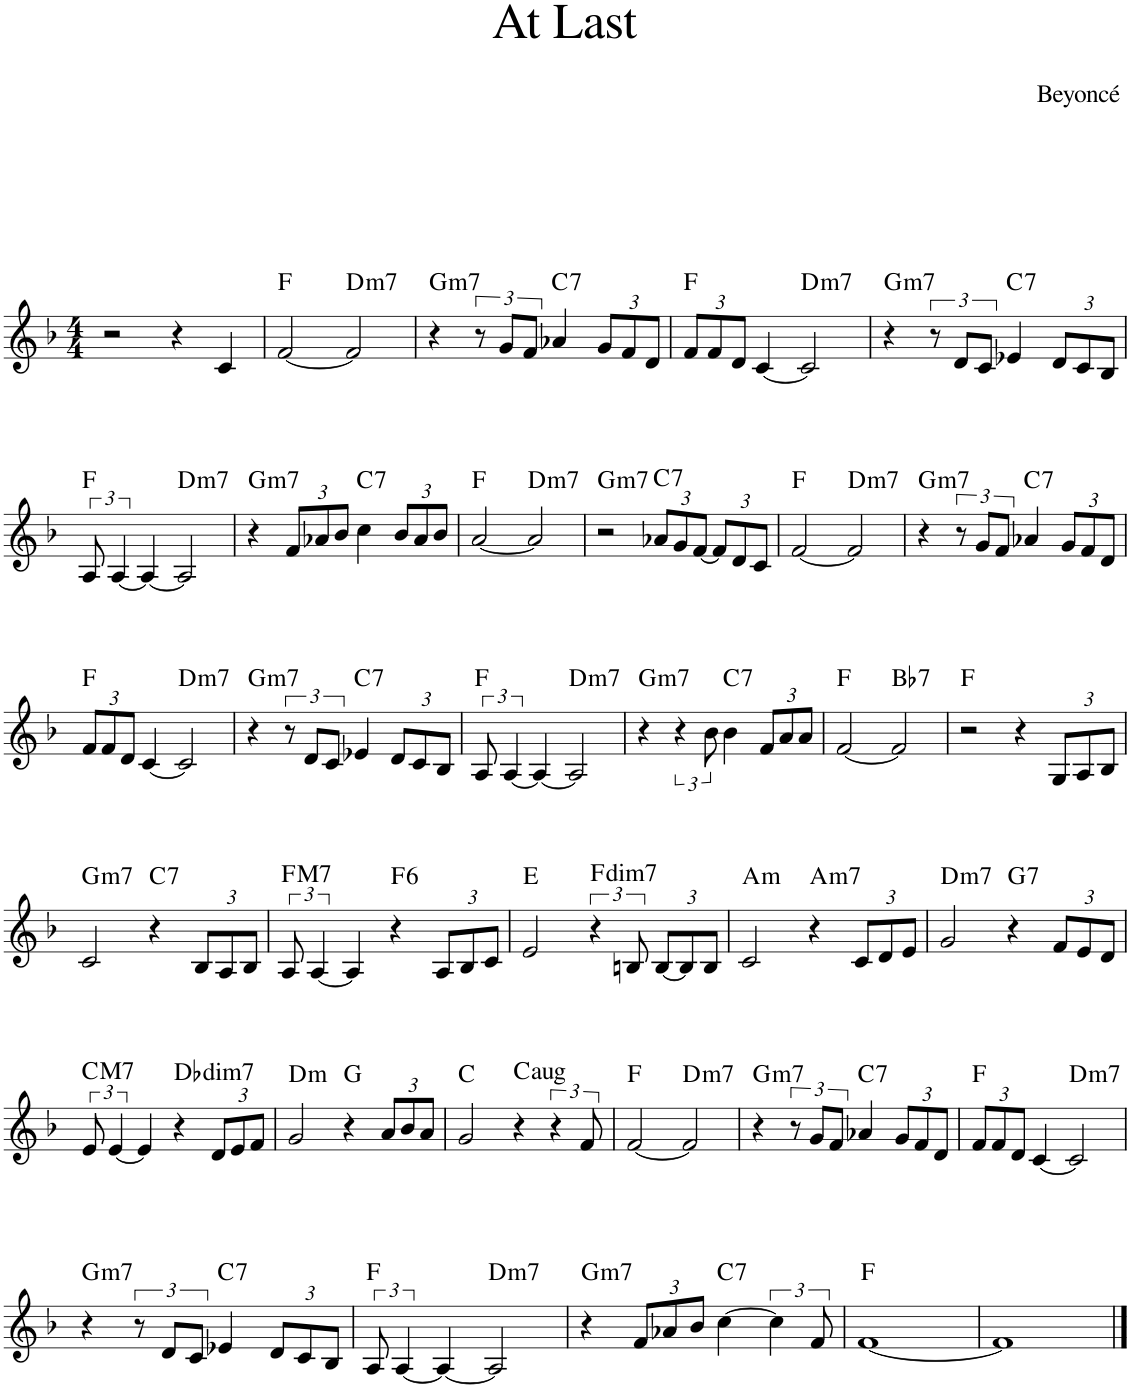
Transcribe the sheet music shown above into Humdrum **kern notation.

**kern	**harte
*part1	*part1
*staff1	*
*I"Piano	*
*I'Pno.	*
*clefG2	*
*k[b-]	*
*M4/4	*
=1	=1
2r	.
4r	.
4c/	.
=2	=2
[2f/	F:maj
!	!LO:H:kt=m7
2f/]	D:min7
=3	=3
!	!LO:H:kt=m7
4r	G:min7
12r	.
12g/L	.
12f/J	.
!	!LO:H:kt=7
4a-X/	C:7
*Xbrackettup	*
12g/L	.
12f/	.
12d/J	.
=4	=4
12f/L	F:maj
12f/	.
12d/J	.
[4c/	.
!	!LO:H:kt=m7
2c/]	D:min7
=5	=5
!	!LO:H:kt=m7
4r	G:min7
*brackettup	*
12r	.
12d/L	.
12c/J	.
!	!LO:H:kt=7
4e-X/	C:7
*Xbrackettup	*
12d/L	.
12c/	.
12B-/J	.
!!LO:LB:g=z
=6	=6
*brackettup	*
12A/	F:maj
[6A/	.
4A/_	.
!	!LO:H:kt=m7
2A/]	D:min7
=7	=7
!	!LO:H:kt=m7
4r	G:min7
*Xbrackettup	*
12f/L	.
12a-X/	.
12b-/J	.
!	!LO:H:kt=7
4cc\	C:7
12b-/L	.
12a-/	.
12b-/J	.
=8	=8
[2a/	F:maj
!	!LO:H:kt=m7
2a/]	D:min7
=9	=9
!	!LO:H:kt=m7
2r	G:min7
!	!LO:H:kt=7
12a-X/L	C:7
12g/	.
[12f/J	.
12f/L]	.
12d/	.
12c/J	.
=10	=10
[2f/	F:maj
!	!LO:H:kt=m7
2f/]	D:min7
=11	=11
!	!LO:H:kt=m7
4r	G:min7
*brackettup	*
12r	.
12g/L	.
12f/J	.
!	!LO:H:kt=7
4a-X/	C:7
*Xbrackettup	*
12g/L	.
12f/	.
12d/J	.
!!LO:LB:g=z
=12	=12
12f/L	F:maj
12f/	.
12d/J	.
[4c/	.
!	!LO:H:kt=m7
2c/]	D:min7
=13	=13
!	!LO:H:kt=m7
4r	G:min7
*brackettup	*
12r	.
12d/L	.
12c/J	.
!	!LO:H:kt=7
4e-X/	C:7
*Xbrackettup	*
12d/L	.
12c/	.
12B-/J	.
=14	=14
*brackettup	*
12A/	F:maj
[6A/	.
4A/_	.
!	!LO:H:kt=m7
2A/]	D:min7
=15	=15
!	!LO:H:kt=m7
4r	G:min7
6r	.
12b-\	.
!	!LO:H:kt=7
4b-\	C:7
*Xbrackettup	*
12f/L	.
12a/	.
12a/J	.
=16	=16
[2f/	F:maj
!	!LO:H:kt=7
2f/]	Bb:7
=17	=17
2r	F:maj
4r	.
12G/L	.
12A/	.
12B-/J	.
!!LO:LB:g=z
=18	=18
!	!LO:H:kt=m7
2c/	G:min7
!	!LO:H:kt=7
4r	C:7
12B-/L	.
12A/	.
12B-/J	.
=19	=19
*brackettup	*
!	!LO:H:kt=M7
12A/	F:maj7
[6A/	.
4A/]	.
!	!LO:H:kt=6
4r	F:maj6
*Xbrackettup	*
12A/L	.
12B-/	.
12c/J	.
=20	=20
2e/	E:maj
*brackettup	*
!	!LO:H:kt=dim7
6r	F:dim7
12Bn/	.
*Xbrackettup	*
[12B/L	.
12B/]	.
12B/J	.
=21	=21
!	!LO:H:kt=m
2c/	A:min
!	!LO:H:kt=m7
4r	A:min7
12c/L	.
12d/	.
12e/J	.
=22	=22
!	!LO:H:kt=m7
2g/	D:min7
!	!LO:H:kt=7
4r	G:7
12f/L	.
12e/	.
12d/J	.
!!LO:LB:g=z
=23	=23
*brackettup	*
!	!LO:H:kt=M7
12e/	C:maj7
[6e/	.
4e/]	.
!	!LO:H:kt=dim7
4r	Db:dim7
*Xbrackettup	*
12d/L	.
12e/	.
12f/J	.
=24	=24
!	!LO:H:kt=m
2g/	D:min
4r	G:maj
12a/L	.
12b-/	.
12a/J	.
=25	=25
2g/	C:maj
!	!LO:H:kt=aug
4r	C:aug
*brackettup	*
6r	.
12f/	.
=26	=26
[2f/	F:maj
!	!LO:H:kt=m7
2f/]	D:min7
=27	=27
!	!LO:H:kt=m7
4r	G:min7
12r	.
12g/L	.
12f/J	.
!	!LO:H:kt=7
4a-X/	C:7
*Xbrackettup	*
12g/L	.
12f/	.
12d/J	.
=28	=28
12f/L	F:maj
12f/	.
12d/J	.
[4c/	.
!	!LO:H:kt=m7
2c/]	D:min7
!!LO:LB:g=z
=29	=29
!	!LO:H:kt=m7
4r	G:min7
*brackettup	*
12r	.
12d/L	.
12c/J	.
!	!LO:H:kt=7
4e-X/	C:7
*Xbrackettup	*
12d/L	.
12c/	.
12B-/J	.
=30	=30
*brackettup	*
12A/	F:maj
[6A/	.
4A/_	.
!	!LO:H:kt=m7
2A/]	D:min7
=31	=31
!	!LO:H:kt=m7
4r	G:min7
*Xbrackettup	*
12f/L	.
12a-X/	.
12b-/J	.
!	!LO:H:kt=7
[4cc\	C:7
*brackettup	*
6cc\]	.
12f/	.
=32	=32
[1f	F:maj
=33	=33
1f]	.
==	==
*-	*-
